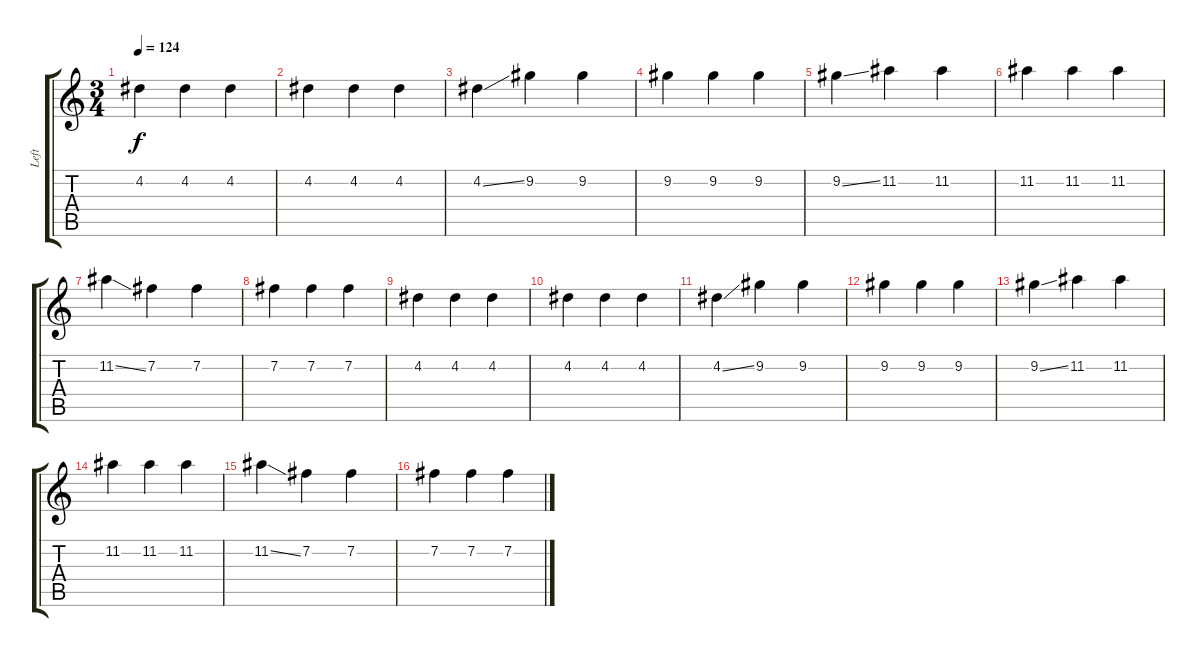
\track ("Left" "Left") {instrument acousticguitarsteel}
\staff {score tabs}
\tuning (E4 B3 G3 D3 A2 E2) {hide}
\ts (3 4)
\tempo 124
\clef g2
\ks c
4.2.4{dy f} 4.2.4 4.2.4 |
4.2.4 4.2.4 4.2.4 |
4.2{ss}.4 9.2.4 9.2.4 |
9.2.4 9.2.4 9.2.4 |
9.2{ss}.4 11.2.4 11.2.4 |
11.2.4 11.2.4 11.2.4 |
11.2{ss}.4 7.2.4 7.2.4 |
7.2.4 7.2.4 7.2.4 |
4.2.4 4.2.4 4.2.4 |
4.2.4 4.2.4 4.2.4 |
4.2{ss}.4 9.2.4 9.2.4 |
9.2.4 9.2.4 9.2.4 |
9.2{ss}.4 11.2.4 11.2.4 |
11.2.4 11.2.4 11.2.4 |
11.2{ss}.4 7.2.4 7.2.4 |
7.2.4 7.2.4 7.2.4
